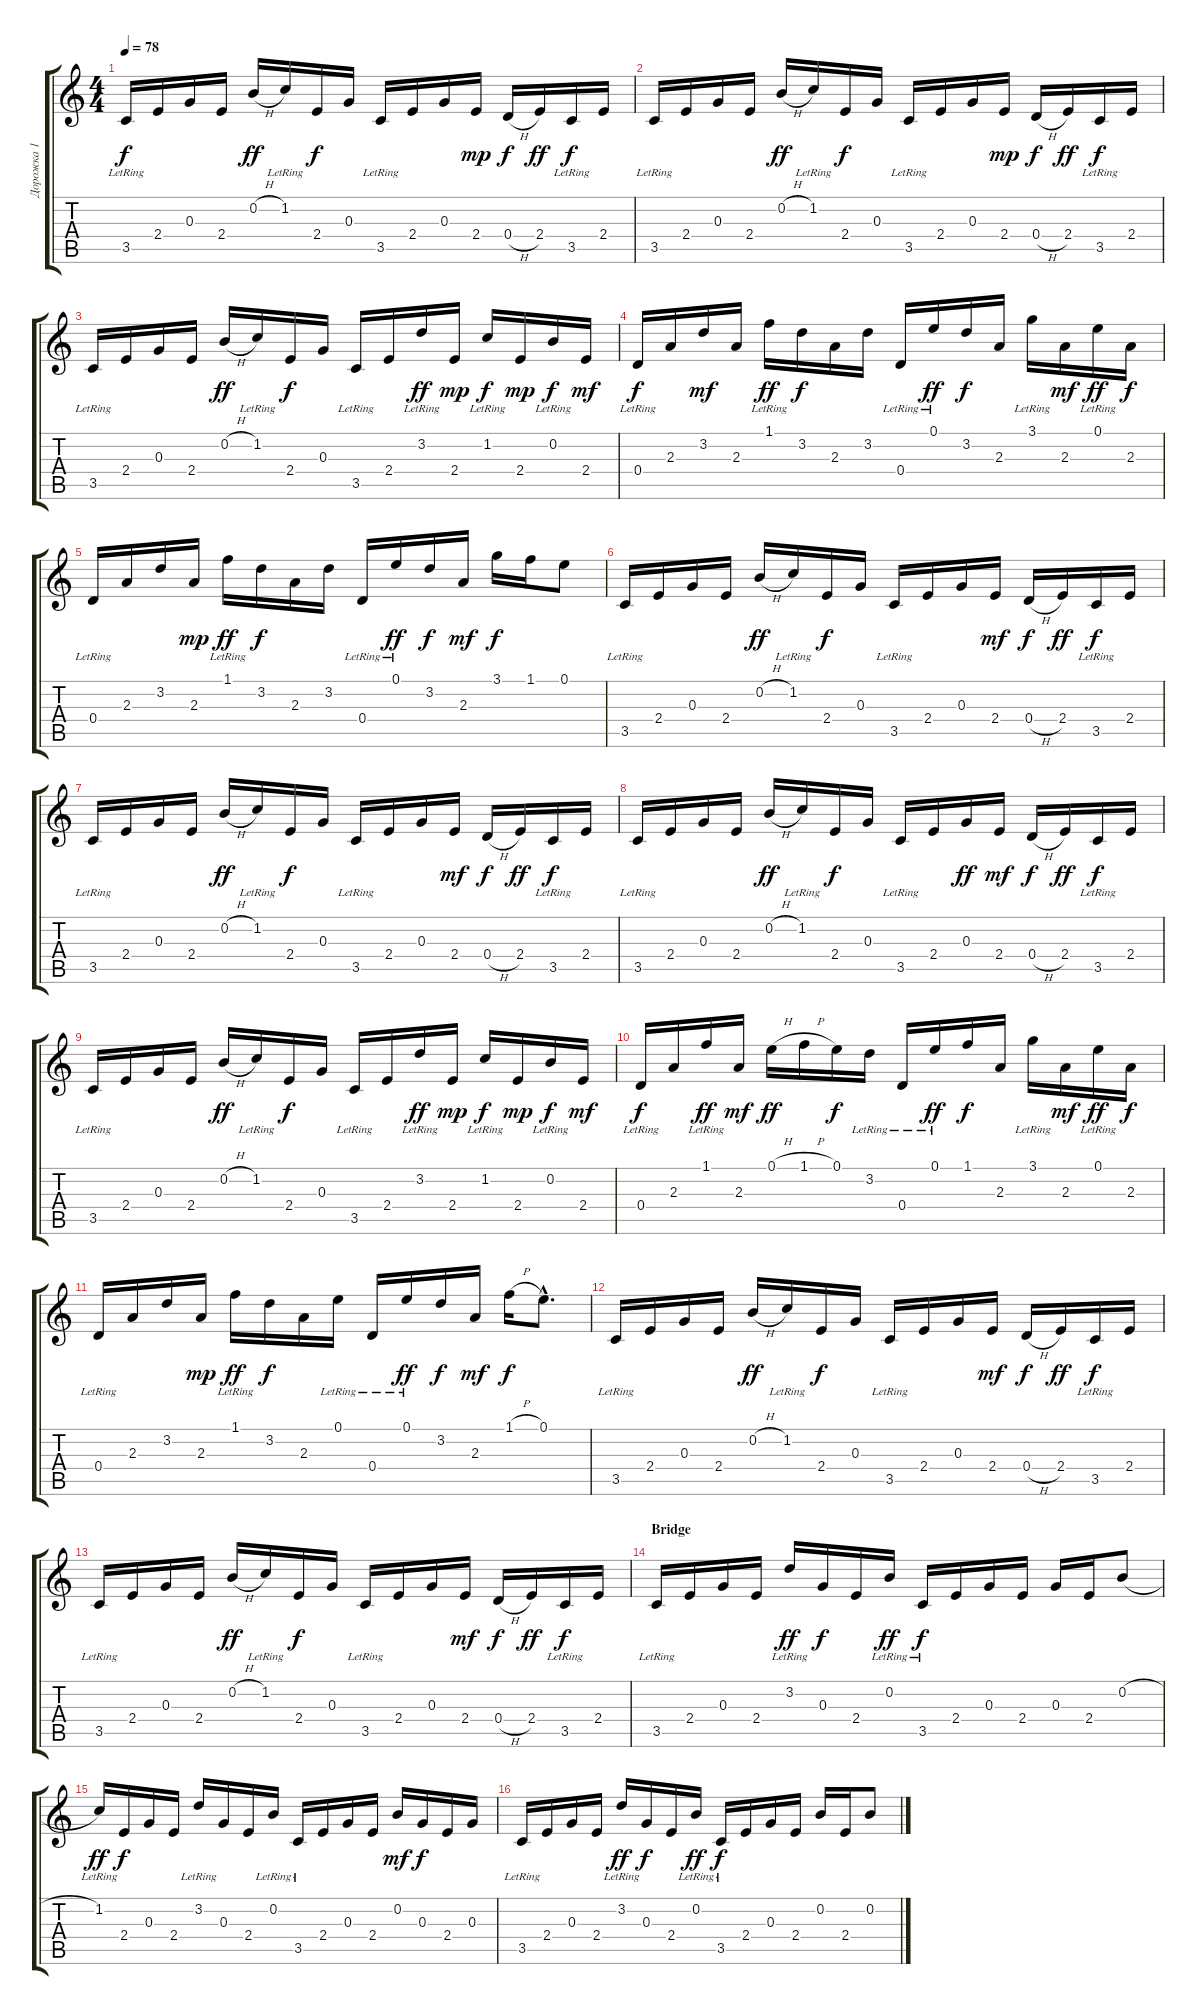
\track ("Дорожка 1" "Дорожка 1") {instrument acousticguitarnylon}
\staff {score tabs}
\tuning (E4 B3 G3 D3 A2 E2) {hide}
\ts (4 4)
\tempo 78
\clef g2
\ks c
3.5{lr}.16{dy f} 2.4.16 0.3.16 2.4.16 0.2{h}.16{dy ff} 1.2{lr}.16 2.4.16{dy f} 0.3.16 3.5{lr}.16 2.4.16 0.3.16 2.4.16{dy mp} 0.4{h}.16{dy f} 2.4.16{dy ff} 3.5{lr}.16{dy f} 2.4.16 |
3.5{lr}.16 2.4.16 0.3.16 2.4.16 0.2{h}.16{dy ff} 1.2{lr}.16 2.4.16{dy f} 0.3.16 3.5{lr}.16 2.4.16 0.3.16 2.4.16{dy mp} 0.4{h}.16{dy f} 2.4.16{dy ff} 3.5{lr}.16{dy f} 2.4.16 |
3.5{lr}.16 2.4.16 0.3.16 2.4.16 0.2{h}.16{dy ff} 1.2{lr}.16 2.4.16{dy f} 0.3.16 3.5{lr}.16 2.4.16 3.2{lr}.16{dy ff} 2.4.16{dy mp} 1.2{lr}.16{dy f} 2.4.16{dy mp} 0.2{lr}.16{dy f} 2.4.16{dy mf} |
0.4{lr}.16{dy f} 2.3.16 3.2.16{dy mf} 2.3.16 1.1{lr}.16{dy ff} 3.2.16{dy f} 2.3.16 3.2.16 0.4{lr}.16 0.1{lr}.16{dy ff} 3.2.16{dy f} 2.3.16 3.1{lr}.16 2.3.16{dy mf} 0.1{lr}.16{dy ff} 2.3.16{dy f} |
0.4{lr}.16 2.3.16 3.2.16 2.3.16{dy mp} 1.1{lr}.16{dy ff} 3.2.16{dy f} 2.3.16 3.2.16 0.4{lr}.16 0.1{lr}.16{dy ff} 3.2.16{dy f} 2.3.16{dy mf} 3.1.16{dy f} 1.1.16 0.1.8 |
3.5{lr}.16 2.4.16 0.3.16 2.4.16 0.2{h}.16{dy ff} 1.2{lr}.16 2.4.16{dy f} 0.3.16 3.5{lr}.16 2.4.16 0.3.16 2.4.16{dy mf} 0.4{h}.16{dy f} 2.4.16{dy ff} 3.5{lr}.16{dy f} 2.4.16 |
3.5{lr}.16 2.4.16 0.3.16 2.4.16 0.2{h}.16{dy ff} 1.2{lr}.16 2.4.16{dy f} 0.3.16 3.5{lr}.16 2.4.16 0.3.16 2.4.16{dy mf} 0.4{h}.16{dy f} 2.4.16{dy ff} 3.5{lr}.16{dy f} 2.4.16 |
3.5{lr}.16 2.4.16 0.3.16 2.4.16 0.2{h}.16{dy ff} 1.2{lr}.16 2.4.16{dy f} 0.3.16 3.5{lr}.16 2.4.16 0.3.16{dy ff} 2.4.16{dy mf} 0.4{h}.16{dy f} 2.4.16{dy ff} 3.5{lr}.16{dy f} 2.4.16 |
3.5{lr}.16 2.4.16 0.3.16 2.4.16 0.2{h}.16{dy ff} 1.2{lr}.16 2.4.16{dy f} 0.3.16 3.5{lr}.16 2.4.16 3.2{lr}.16{dy ff} 2.4.16{dy mp} 1.2{lr}.16{dy f} 2.4.16{dy mp} 0.2{lr}.16{dy f} 2.4.16{dy mf} |
0.4{lr}.16{dy f} 2.3.16 1.1{lr}.16{dy ff} 2.3.16{dy mf} 0.1{h}.16{dy ff} 1.1{h}.16 0.1.16{dy f} 3.2{lr}.16 0.4{lr}.16 0.1{lr}.16{dy ff} 1.1.16{dy f} 2.3.16 3.1{lr}.16 2.3.16{dy mf} 0.1{lr}.16{dy ff} 2.3.16{dy f} |
0.4{lr}.16 2.3.16 3.2.16 2.3.16{dy mp} 1.1{lr}.16{dy ff} 3.2.16{dy f} 2.3.16 0.1{lr}.16 0.4{lr}.16 0.1{lr}.16{dy ff} 3.2.16{dy f} 2.3.16{dy mf} 1.1{h}.16{dy f} 0.1{hac}.8{d} |
3.5{lr}.16 2.4.16 0.3.16 2.4.16 0.2{h}.16{dy ff} 1.2{lr}.16 2.4.16{dy f} 0.3.16 3.5{lr}.16 2.4.16 0.3.16 2.4.16{dy mf} 0.4{h}.16{dy f} 2.4.16{dy ff} 3.5{lr}.16{dy f} 2.4.16 |
3.5{lr}.16 2.4.16 0.3.16 2.4.16 0.2{h}.16{dy ff} 1.2{lr}.16 2.4.16{dy f} 0.3.16 3.5{lr}.16 2.4.16 0.3.16 2.4.16{dy mf} 0.4{h}.16{dy f} 2.4.16{dy ff} 3.5{lr}.16{dy f} 2.4.16 |
\section ("" "Bridge")
3.5{lr}.16{volume 9 instrument acousticguitarnylon} 2.4.16 0.3.16 2.4.16 3.2{lr}.16{dy ff} 0.3.16{dy f} 2.4.16 0.2{lr}.16{dy ff} 3.5{lr}.16{dy f} 2.4.16 0.3.16 2.4.16 0.3.16 2.4.16 0.2{h}.8 |
1.2{lr}.16{dy ff} 2.4.16{dy f} 0.3.16 2.4.16 3.2{lr}.16 0.3.16 2.4.16 0.2{lr}.16 3.5{lr}.16 2.4.16 0.3.16 2.4.16 0.2.16{dy mf} 0.3.16{dy f} 2.4.16 0.3.16 |
3.5{lr}.16{volume 9 instrument acousticguitarnylon} 2.4.16 0.3.16 2.4.16 3.2{lr}.16{dy ff} 0.3.16{dy f} 2.4.16 0.2{lr}.16{dy ff} 3.5{lr}.16{dy f} 2.4.16 0.3.16 2.4.16 0.2.16 2.4.16 0.2{h}.8
